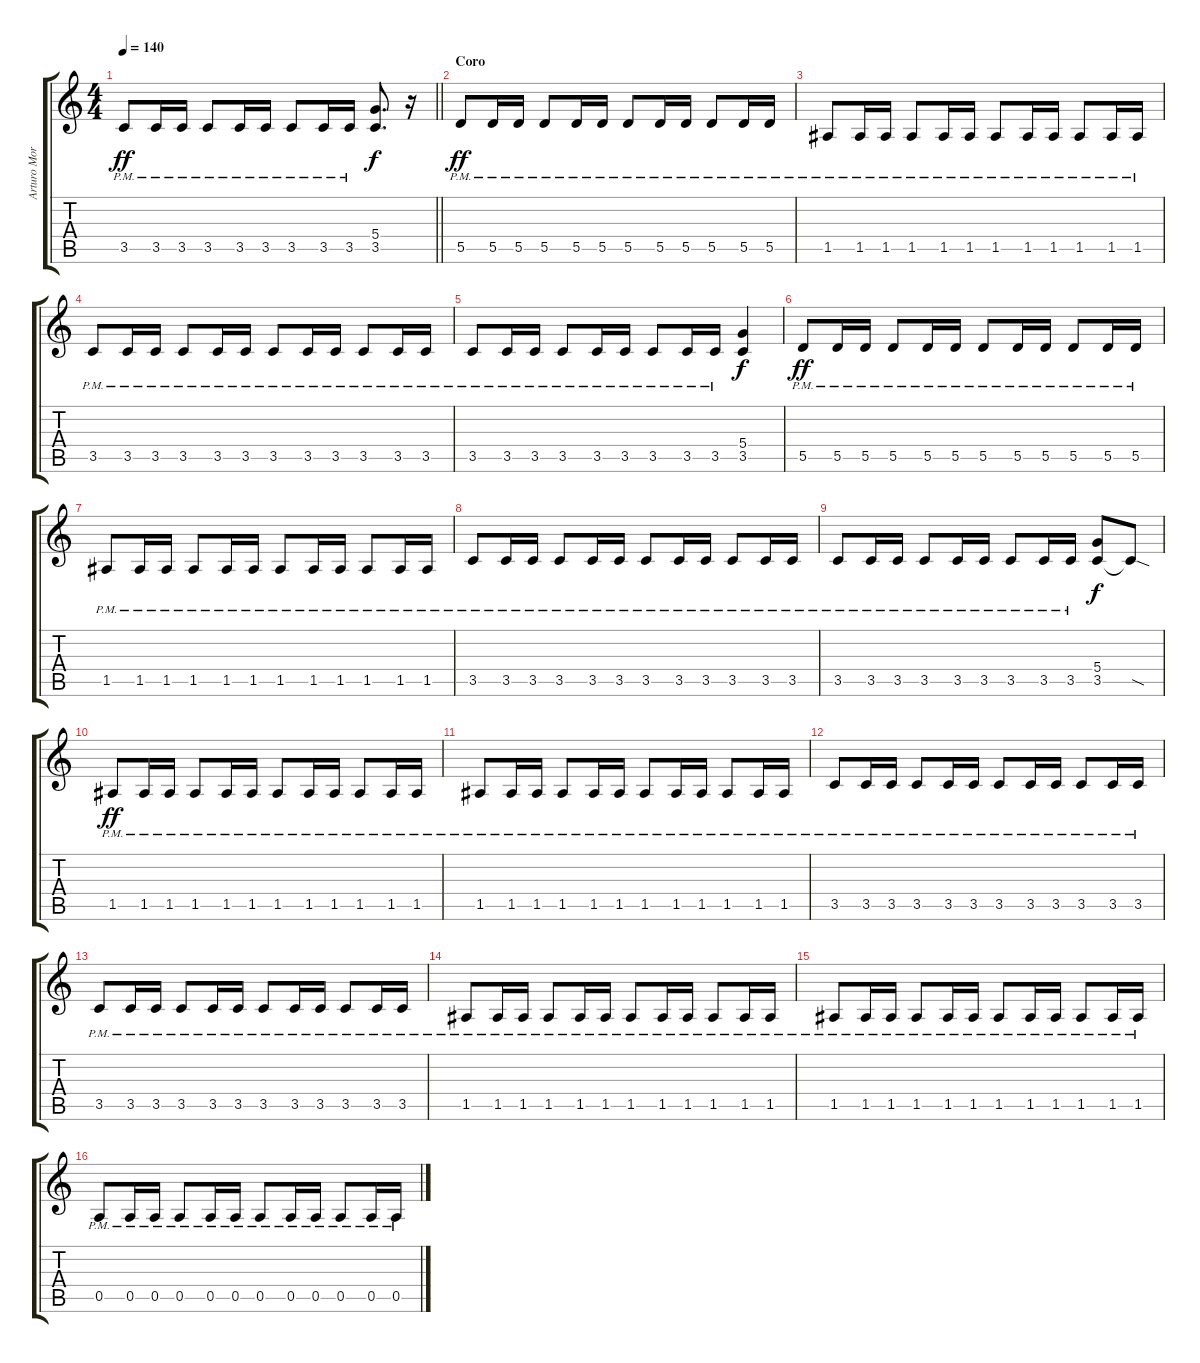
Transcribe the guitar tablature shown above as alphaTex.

\track ("Arturo Morras" "Arturo Mor") {instrument overdrivenguitar}
\staff {score tabs}
\tuning (E4 B3 G3 D3 A2 E2) {hide}
\ts (4 4)
\tempo 140
\clef g2
\barLineRight lightlight
\ks c
3.5{pm}.8{dy ff} 3.5{pm}.16 3.5{pm}.16 3.5{pm}.8 3.5{pm}.16 3.5{pm}.16 3.5{pm}.8 3.5{pm}.16 3.5{pm}.16 (5.4 3.5).8{d dy f} r.16 |
\section ("" "Coro")
5.5{pm}.8{dy ff} 5.5{pm}.16 5.5{pm}.16 5.5{pm}.8 5.5{pm}.16 5.5{pm}.16 5.5{pm}.8 5.5{pm}.16 5.5{pm}.16 5.5{pm}.8 5.5{pm}.16 5.5{pm}.16 |
1.5{pm}.8 1.5{pm}.16 1.5{pm}.16 1.5{pm}.8 1.5{pm}.16 1.5{pm}.16 1.5{pm}.8 1.5{pm}.16 1.5{pm}.16 1.5{pm}.8 1.5{pm}.16 1.5{pm}.16 |
3.5{pm}.8 3.5{pm}.16 3.5{pm}.16 3.5{pm}.8 3.5{pm}.16 3.5{pm}.16 3.5{pm}.8 3.5{pm}.16 3.5{pm}.16 3.5{pm}.8 3.5{pm}.16 3.5{pm}.16 |
3.5{pm}.8 3.5{pm}.16 3.5{pm}.16 3.5{pm}.8 3.5{pm}.16 3.5{pm}.16 3.5{pm}.8 3.5{pm}.16 3.5{pm}.16 (5.4 3.5).4{dy f} |
5.5{pm}.8{dy ff} 5.5{pm}.16 5.5{pm}.16 5.5{pm}.8 5.5{pm}.16 5.5{pm}.16 5.5{pm}.8 5.5{pm}.16 5.5{pm}.16 5.5{pm}.8 5.5{pm}.16 5.5{pm}.16 |
1.5{pm}.8 1.5{pm}.16 1.5{pm}.16 1.5{pm}.8 1.5{pm}.16 1.5{pm}.16 1.5{pm}.8 1.5{pm}.16 1.5{pm}.16 1.5{pm}.8 1.5{pm}.16 1.5{pm}.16 |
3.5{pm}.8 3.5{pm}.16 3.5{pm}.16 3.5{pm}.8 3.5{pm}.16 3.5{pm}.16 3.5{pm}.8 3.5{pm}.16 3.5{pm}.16 3.5{pm}.8 3.5{pm}.16 3.5{pm}.16 |
3.5{pm}.8 3.5{pm}.16 3.5{pm}.16 3.5{pm}.8 3.5{pm}.16 3.5{pm}.16 3.5{pm}.8 3.5{pm}.16 3.5{pm}.16 (5.4 3.5).8{dy f} 3.5{sod t}.8 |
1.5{pm}.8{dy ff} 1.5{pm}.16 1.5{pm}.16 1.5{pm}.8 1.5{pm}.16 1.5{pm}.16 1.5{pm}.8 1.5{pm}.16 1.5{pm}.16 1.5{pm}.8 1.5{pm}.16 1.5{pm}.16 |
1.5{pm}.8 1.5{pm}.16 1.5{pm}.16 1.5{pm}.8 1.5{pm}.16 1.5{pm}.16 1.5{pm}.8 1.5{pm}.16 1.5{pm}.16 1.5{pm}.8 1.5{pm}.16 1.5{pm}.16 |
3.5{pm}.8 3.5{pm}.16 3.5{pm}.16 3.5{pm}.8 3.5{pm}.16 3.5{pm}.16 3.5{pm}.8 3.5{pm}.16 3.5{pm}.16 3.5{pm}.8 3.5{pm}.16 3.5{pm}.16 |
3.5{pm}.8 3.5{pm}.16 3.5{pm}.16 3.5{pm}.8 3.5{pm}.16 3.5{pm}.16 3.5{pm}.8 3.5{pm}.16 3.5{pm}.16 3.5{pm}.8 3.5{pm}.16 3.5{pm}.16 |
1.5{pm}.8 1.5{pm}.16 1.5{pm}.16 1.5{pm}.8 1.5{pm}.16 1.5{pm}.16 1.5{pm}.8 1.5{pm}.16 1.5{pm}.16 1.5{pm}.8 1.5{pm}.16 1.5{pm}.16 |
1.5{pm}.8 1.5{pm}.16 1.5{pm}.16 1.5{pm}.8 1.5{pm}.16 1.5{pm}.16 1.5{pm}.8 1.5{pm}.16 1.5{pm}.16 1.5{pm}.8 1.5{pm}.16 1.5{pm}.16 |
0.5{pm}.8 0.5{pm}.16 0.5{pm}.16 0.5{pm}.8 0.5{pm}.16 0.5{pm}.16 0.5{pm}.8 0.5{pm}.16 0.5{pm}.16 0.5{pm}.8 0.5{pm}.16 0.5{pm}.16
